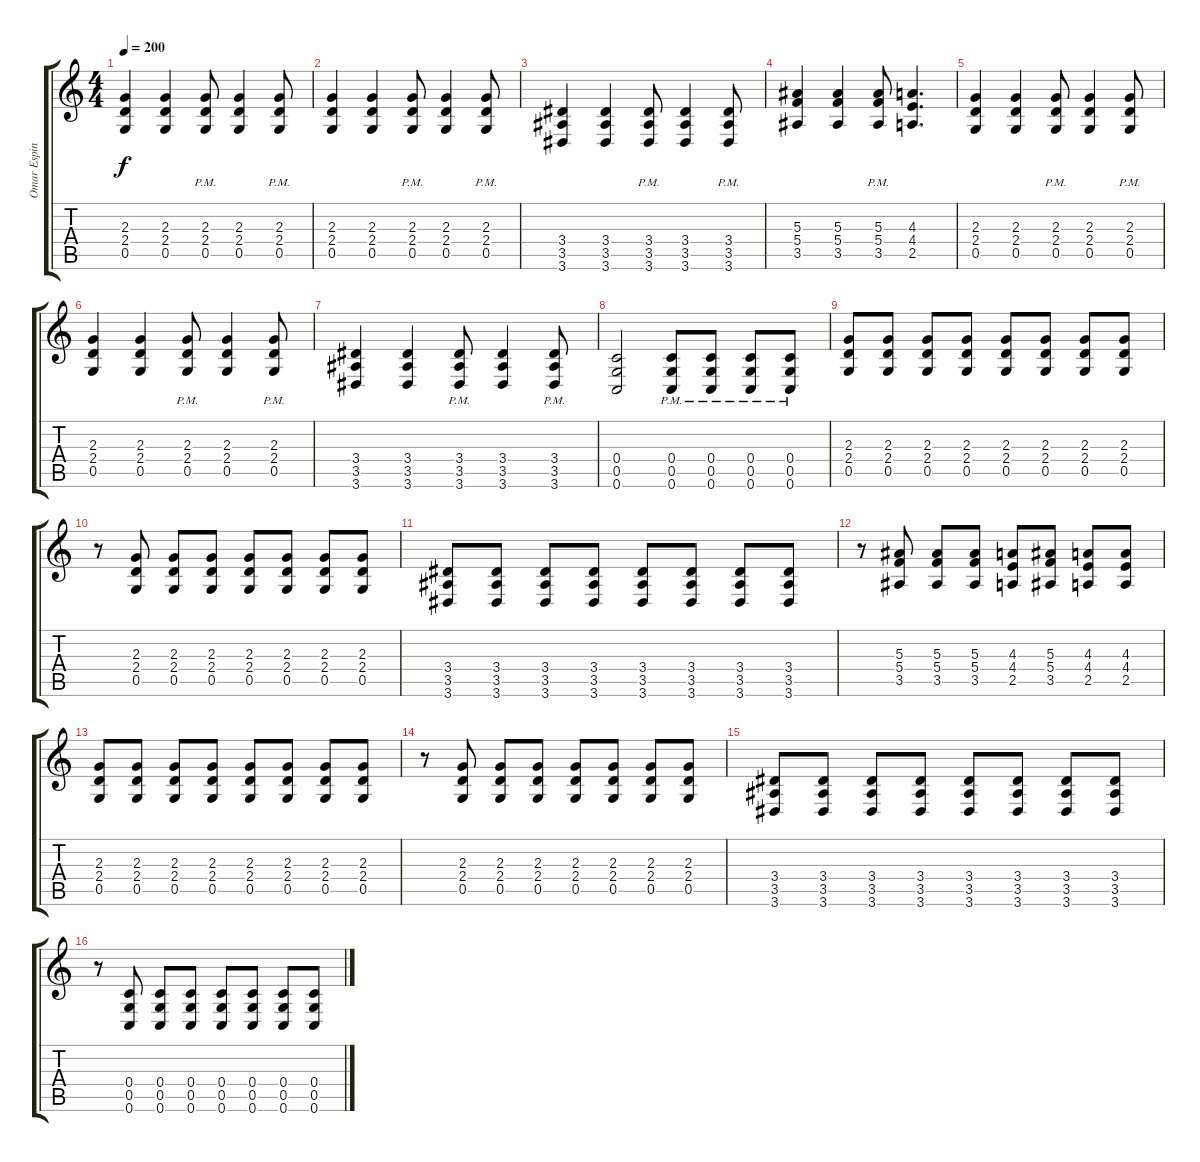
\track ("Omar Espinoza" "Omar Espin") {instrument distortionguitar}
\staff {score tabs}
\tuning (D4 A3 F3 C3 G2 C2) {hide}
\ts (4 4)
\tempo 200
\clef g2
\ks c
(2.3 2.4 0.5).4{dy f volume 16 instrument distortionguitar} (2.3 2.4 0.5).4 (2.3{pm} 2.4{pm} 0.5{pm}).8 (2.3 2.4 0.5).4 (2.3{pm} 2.4{pm} 0.5{pm}).8 |
(2.3 2.4 0.5).4 (2.3 2.4 0.5).4 (2.3{pm} 2.4{pm} 0.5{pm}).8 (2.3 2.4 0.5).4 (2.3{pm} 2.4{pm} 0.5{pm}).8 |
(3.4 3.5 3.6).4 (3.4 3.5 3.6).4 (3.4{pm} 3.5{pm} 3.6{pm}).8 (3.4 3.5 3.6).4 (3.4{pm} 3.5{pm} 3.6{pm}).8 |
(5.3 5.4 3.5).4 (5.3 5.4 3.5).4 (5.3{pm} 5.4{pm} 3.5{pm}).8 (4.3 4.4 2.5).4{d} |
(2.3 2.4 0.5).4 (2.3 2.4 0.5).4 (2.3{pm} 2.4{pm} 0.5{pm}).8 (2.3 2.4 0.5).4 (2.3{pm} 2.4{pm} 0.5{pm}).8 |
(2.3 2.4 0.5).4 (2.3 2.4 0.5).4 (2.3{pm} 2.4{pm} 0.5{pm}).8 (2.3 2.4 0.5).4 (2.3{pm} 2.4{pm} 0.5{pm}).8 |
(3.4 3.5 3.6).4 (3.4 3.5 3.6).4 (3.4{pm} 3.5{pm} 3.6{pm}).8 (3.4 3.5 3.6).4 (3.4{pm} 3.5{pm} 3.6{pm}).8 |
(0.4 0.5 0.6).2 (0.4{pm} 0.5{pm} 0.6{pm}).8 (0.4{pm} 0.5{pm} 0.6{pm}).8 (0.4{pm} 0.5{pm} 0.6{pm}).8 (0.4{pm} 0.5{pm} 0.6{pm}).8 |
(2.3 2.4 0.5).8 (2.3 2.4 0.5).8 (2.3 2.4 0.5).8 (2.3 2.4 0.5).8 (2.3 2.4 0.5).8 (2.3 2.4 0.5).8 (2.3 2.4 0.5).8 (2.3 2.4 0.5).8 |
r.8 (2.3 2.4 0.5).8 (2.3 2.4 0.5).8 (2.3 2.4 0.5).8 (2.3 2.4 0.5).8 (2.3 2.4 0.5).8 (2.3 2.4 0.5).8 (2.3 2.4 0.5).8 |
(3.4 3.5 3.6).8 (3.4 3.5 3.6).8 (3.4 3.5 3.6).8 (3.4 3.5 3.6).8 (3.4 3.5 3.6).8 (3.4 3.5 3.6).8 (3.4 3.5 3.6).8 (3.4 3.5 3.6).8 |
r.8 (5.3 5.4 3.5).8 (5.3 5.4 3.5).8 (5.3 5.4 3.5).8 (4.3 4.4 2.5).8 (5.3 5.4 3.5).8 (4.3 4.4 2.5).8 (4.3 4.4 2.5).8 |
(2.3 2.4 0.5).8 (2.3 2.4 0.5).8 (2.3 2.4 0.5).8 (2.3 2.4 0.5).8 (2.3 2.4 0.5).8 (2.3 2.4 0.5).8 (2.3 2.4 0.5).8 (2.3 2.4 0.5).8 |
r.8 (2.3 2.4 0.5).8 (2.3 2.4 0.5).8 (2.3 2.4 0.5).8 (2.3 2.4 0.5).8 (2.3 2.4 0.5).8 (2.3 2.4 0.5).8 (2.3 2.4 0.5).8 |
(3.4 3.5 3.6).8 (3.4 3.5 3.6).8 (3.4 3.5 3.6).8 (3.4 3.5 3.6).8 (3.4 3.5 3.6).8 (3.4 3.5 3.6).8 (3.4 3.5 3.6).8 (3.4 3.5 3.6).8 |
r.8 (0.4 0.5 0.6).8 (0.4 0.5 0.6).8 (0.4 0.5 0.6).8 (0.4 0.5 0.6).8 (0.4 0.5 0.6).8 (0.4 0.5 0.6).8 (0.4 0.5 0.6).8
